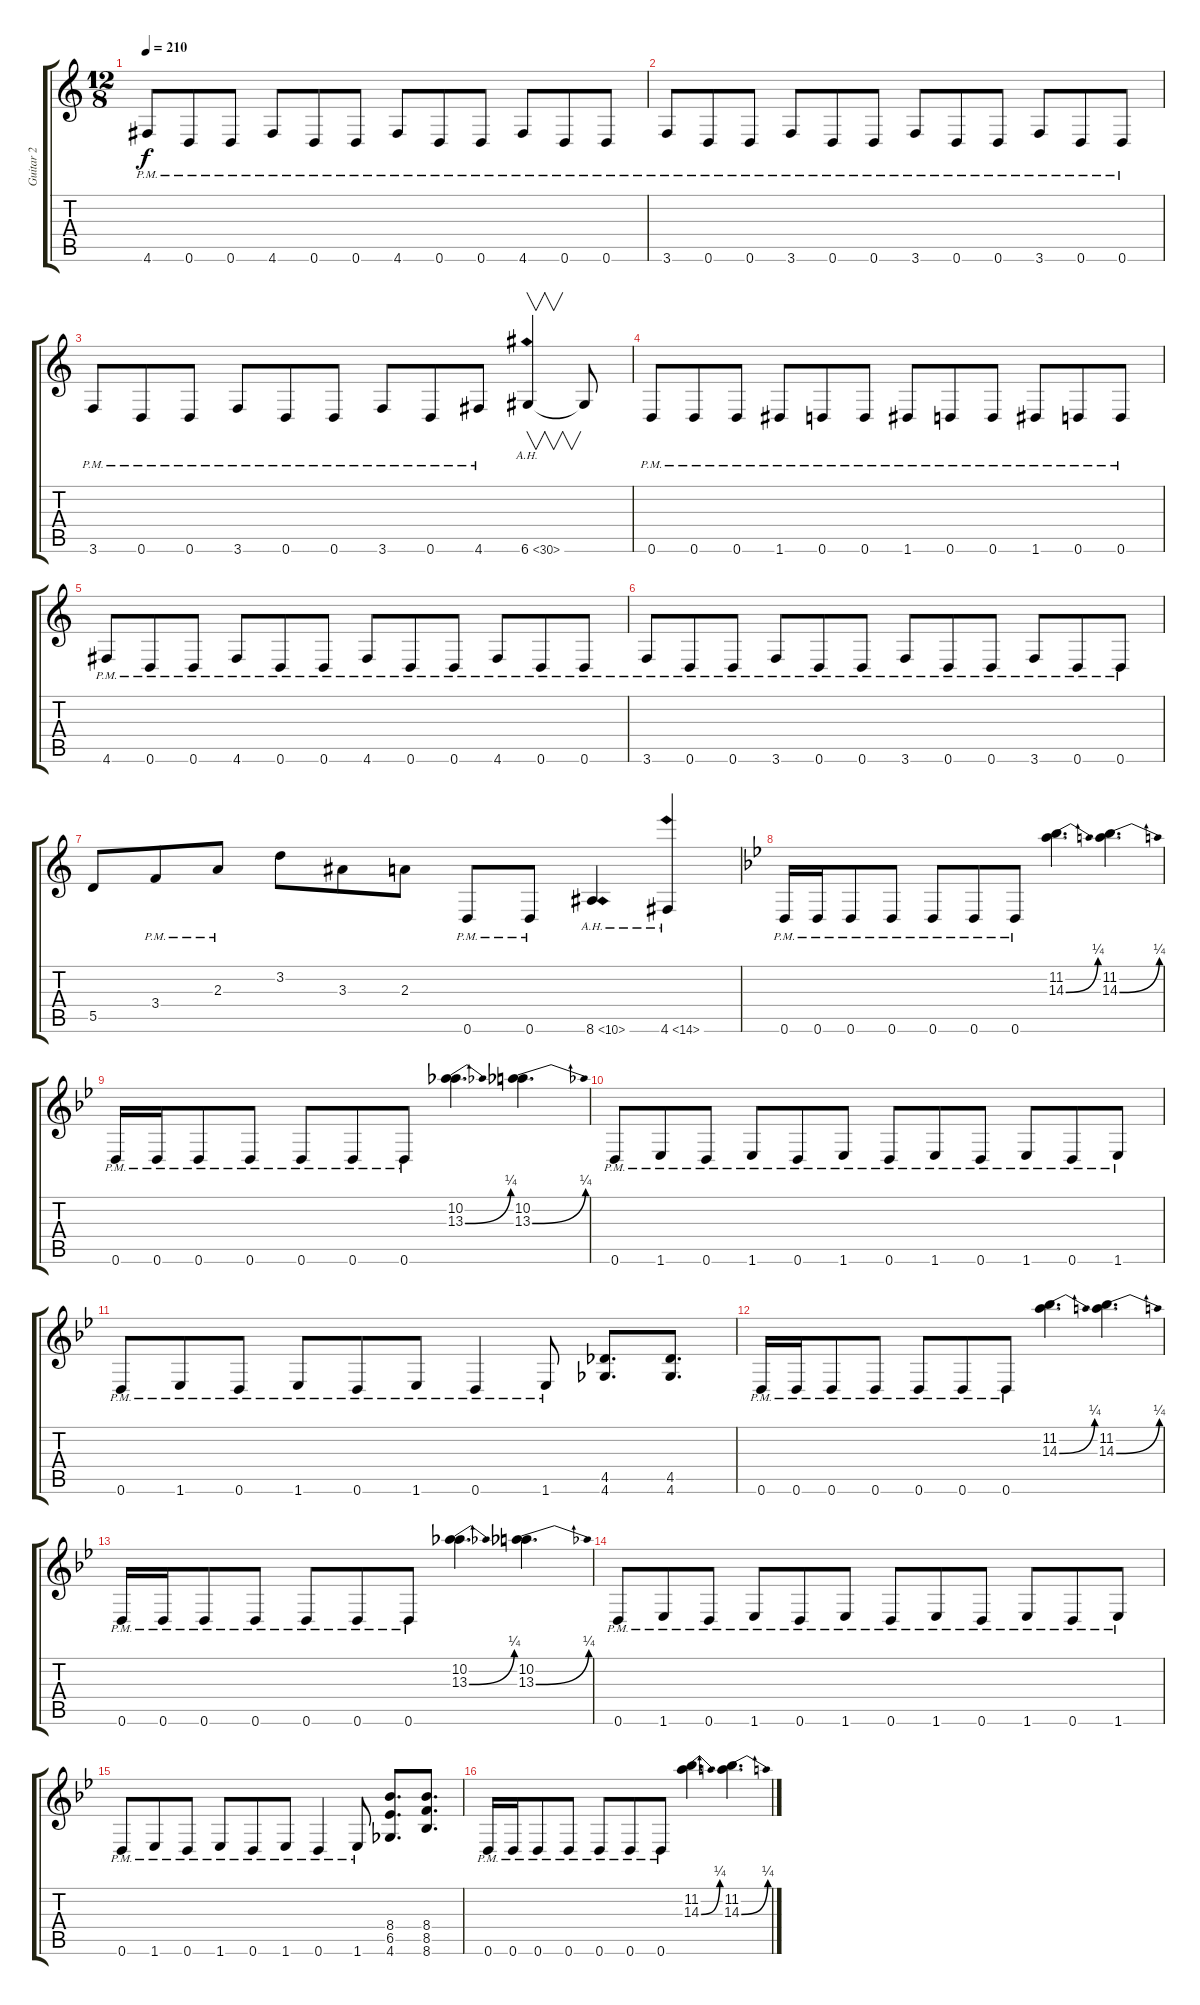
\track ("Guitar 2" "Guitar 2") {instrument distortionguitar}
\staff {score tabs}
\tuning (E4 B3 G3 D3 A2 D2) {hide}
\ts (12 8)
\tempo 210
\clef g2
\ks c
4.6{pm}.8{dy f} 0.6{pm}.8 0.6{pm}.8 4.6{pm}.8 0.6{pm}.8 0.6{pm}.8 4.6{pm}.8 0.6{pm}.8 0.6{pm}.8 4.6{pm}.8 0.6{pm}.8 0.6{pm}.8 |
3.6{pm}.8 0.6{pm}.8 0.6{pm}.8 3.6{pm}.8 0.6{pm}.8 0.6{pm}.8 3.6{pm}.8 0.6{pm}.8 0.6{pm}.8 3.6{pm}.8 0.6{pm}.8 0.6{pm}.8 |
3.6{pm}.8 0.6{pm}.8 0.6{pm}.8 3.6{pm}.8 0.6{pm}.8 0.6{pm}.8 3.6{pm}.8 0.6{pm}.8 4.6{pm}.8 6.6{ah 24}.4{v} 6.6{t}.8 |
0.6{pm}.8 0.6{pm}.8 0.6{pm}.8 1.6{pm}.8 0.6{pm}.8 0.6{pm}.8 1.6{pm}.8 0.6{pm}.8 0.6{pm}.8 1.6{pm}.8 0.6{pm}.8 0.6{pm}.8 |
4.6{pm}.8 0.6{pm}.8 0.6{pm}.8 4.6{pm}.8 0.6{pm}.8 0.6{pm}.8 4.6{pm}.8 0.6{pm}.8 0.6{pm}.8 4.6{pm}.8 0.6{pm}.8 0.6{pm}.8 |
3.6{pm}.8 0.6{pm}.8 0.6{pm}.8 3.6{pm}.8 0.6{pm}.8 0.6{pm}.8 3.6{pm}.8 0.6{pm}.8 0.6{pm}.8 3.6{pm}.8 0.6{pm}.8 0.6{pm}.8 |
5.5.8 3.4{pm}.8 2.3{pm}.8 3.2.8 3.3.8 2.3.8 0.6{pm}.8 0.6{pm}.8 8.6{ah 2}.4 4.6{ah 10}.4 |
\ks bb
0.6{pm}.16 0.6{pm}.16 0.6{pm}.8 0.6{pm}.8 0.6{pm}.8 0.6{pm}.8 0.6{pm}.8 (11.2 14.3{be (bend 0 0 60 1)}).4{d} (11.2 14.3{be (bend 0 0 60 1)}).4{d} |
0.6{pm}.16 0.6{pm}.16 0.6{pm}.8 0.6{pm}.8 0.6{pm}.8 0.6{pm}.8 0.6{pm}.8 (10.2 13.3{be (bend 0 0 60 1)}).4{d} (10.2 13.3{be (bend 0 0 60 1)}).4{d} |
0.6{pm}.8 1.6{pm}.8 0.6{pm}.8 1.6{pm}.8 0.6{pm}.8 1.6{pm}.8 0.6{pm}.8 1.6{pm}.8 0.6{pm}.8 1.6{pm}.8 0.6{pm}.8 1.6{pm}.8 |
0.6{pm}.8 1.6{pm}.8 0.6{pm}.8 1.6{pm}.8 0.6{pm}.8 1.6{pm}.8 0.6{pm}.4 1.6{pm}.8 (4.5 4.6).8{d} (4.5 4.6).8{d} |
0.6{pm}.16 0.6{pm}.16 0.6{pm}.8 0.6{pm}.8 0.6{pm}.8 0.6{pm}.8 0.6{pm}.8 (11.2 14.3{be (bend 0 0 60 1)}).4{d} (11.2 14.3{be (bend 0 0 60 1)}).4{d} |
0.6{pm}.16 0.6{pm}.16 0.6{pm}.8 0.6{pm}.8 0.6{pm}.8 0.6{pm}.8 0.6{pm}.8 (10.2 13.3{be (bend 0 0 60 1)}).4{d} (10.2 13.3{be (bend 0 0 60 1)}).4{d} |
0.6{pm}.8 1.6{pm}.8 0.6{pm}.8 1.6{pm}.8 0.6{pm}.8 1.6{pm}.8 0.6{pm}.8 1.6{pm}.8 0.6{pm}.8 1.6{pm}.8 0.6{pm}.8 1.6{pm}.8 |
0.6{pm}.8 1.6{pm}.8 0.6{pm}.8 1.6{pm}.8 0.6{pm}.8 1.6{pm}.8 0.6{pm}.4 1.6{pm}.8 (8.4 6.5 4.6).8{d} (8.4 8.5 8.6).8{d} |
0.6{pm}.16 0.6{pm}.16 0.6{pm}.8 0.6{pm}.8 0.6{pm}.8 0.6{pm}.8 0.6{pm}.8 (11.2 14.3{be (bend 0 0 60 1)}).4{d} (11.2 14.3{be (bend 0 0 60 1)}).4{d}
